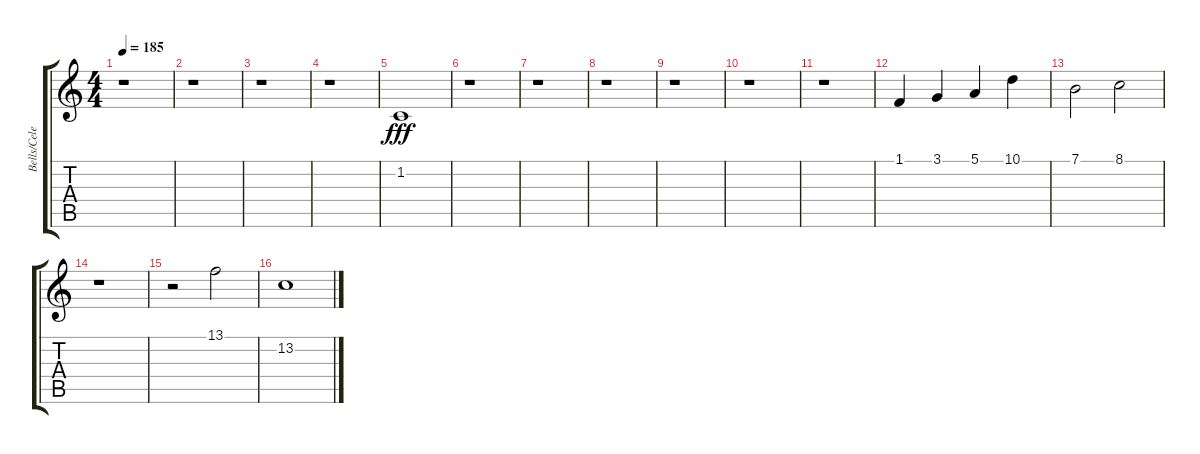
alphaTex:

\track ("Bells/Celeste (Synth I)" "Bells/Cele") {instrument celesta}
\staff {score tabs}
\tuning (E4 B3 G3 D3 A2 E2) {hide}
\ts (4 4)
\tempo 185
\clef g2
\ks c
r.1{dy f} |
r.1 |
r.1 |
r.1 |
1.2.1{dy fff} |
r.1 |
r.1 |
r.1 |
r.1 |
r.1 |
r.1 |
1.1.4 3.1.4 5.1.4 10.1.4 |
7.1.2 8.1.2 |
r.1 |
r.2 13.1.2 |
13.2.1
